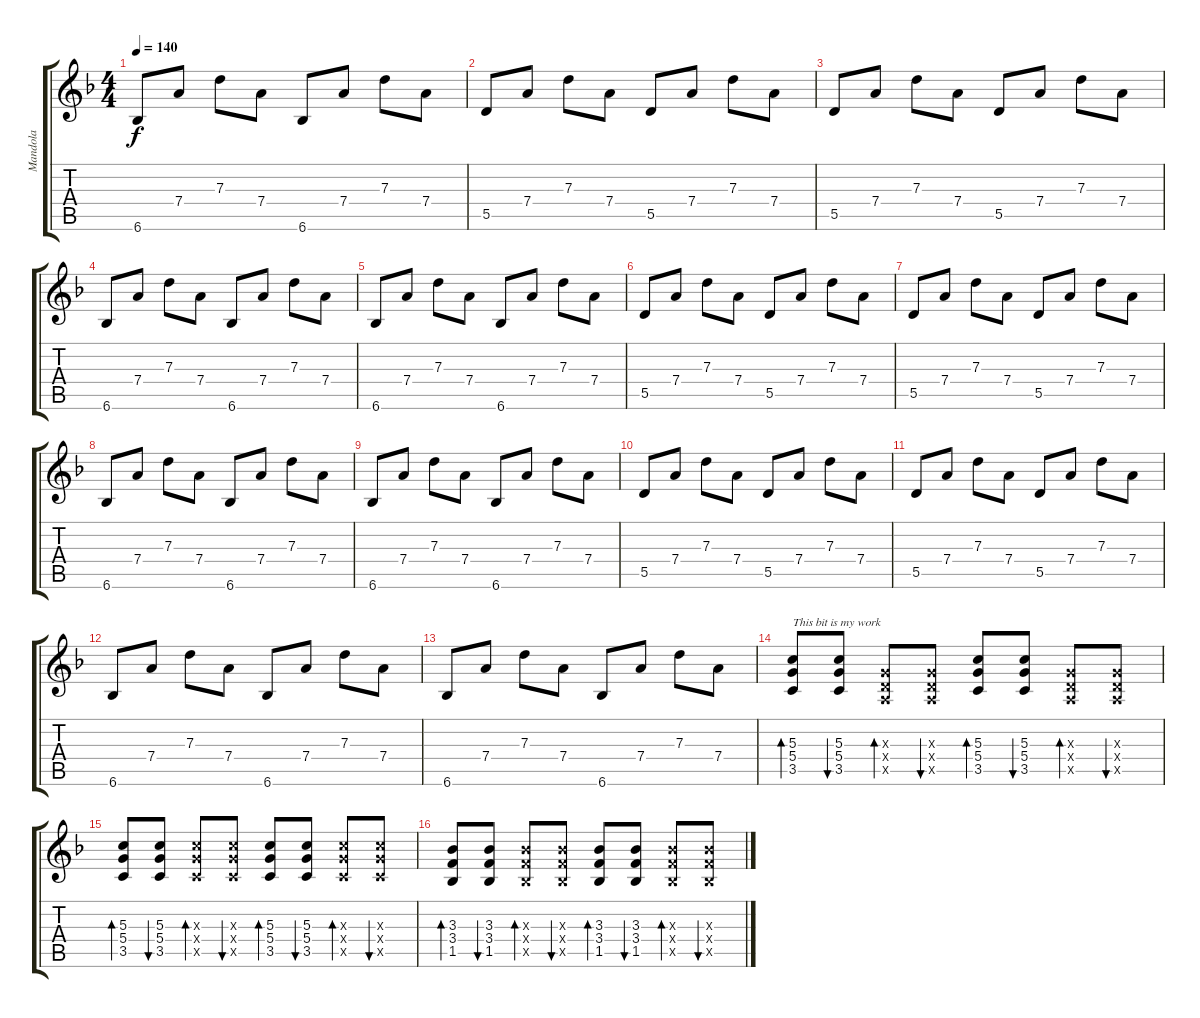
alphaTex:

\track ("Mandola" "Mandola") {instrument acousticguitarsteel}
\staff {score tabs}
\tuning (E4 B3 G3 D3 A2 E2) {hide}
\ts (4 4)
\tempo 140
\clef g2
\ks dminor
6.6.8{dy f} 7.4.8 7.3.8 7.4.8 6.6.8 7.4.8 7.3.8 7.4.8 |
5.5.8{volume 8} 7.4.8 7.3.8 7.4.8 5.5.8 7.4.8 7.3.8 7.4.8 |
5.5.8 7.4.8 7.3.8 7.4.8 5.5.8 7.4.8 7.3.8 7.4.8 |
6.6.8 7.4.8 7.3.8 7.4.8 6.6.8 7.4.8 7.3.8 7.4.8 |
6.6.8 7.4.8 7.3.8 7.4.8 6.6.8 7.4.8 7.3.8 7.4.8 |
5.5.8{volume 8} 7.4.8 7.3.8 7.4.8 5.5.8 7.4.8 7.3.8 7.4.8 |
5.5.8 7.4.8 7.3.8 7.4.8 5.5.8 7.4.8 7.3.8 7.4.8 |
6.6.8 7.4.8 7.3.8 7.4.8 6.6.8 7.4.8 7.3.8 7.4.8 |
6.6.8 7.4.8 7.3.8 7.4.8 6.6.8 7.4.8 7.3.8 7.4.8 |
5.5.8{volume 8} 7.4.8 7.3.8 7.4.8 5.5.8 7.4.8 7.3.8 7.4.8 |
5.5.8 7.4.8 7.3.8 7.4.8 5.5.8 7.4.8 7.3.8 7.4.8 |
6.6.8 7.4.8 7.3.8 7.4.8 6.6.8 7.4.8 7.3.8 7.4.8 |
6.6.8 7.4.8 7.3.8 7.4.8 6.6.8 7.4.8 7.3.8 7.4.8 |
(5.3 5.4 3.5).8{bd 120 txt "This bit is my work"} (5.3 5.4 3.5).8{bu 120} (0.3{x} 0.4{x} 0.5{x}).8{bd 120} (0.3{x} 0.4{x} 0.5{x}).8{bu 120} (5.3 5.4 3.5).8{bd 120} (5.3 5.4 3.5).8{bu 120} (0.3{x} 0.4{x} 0.5{x}).8{bd 120} (0.3{x} 0.4{x} 0.5{x}).8{bu 120} |
(5.3 5.4 3.5).8{bd 120} (5.3 5.4 3.5).8{bu 120} (5.3{x} 5.4{x} 3.5{x}).8{bd 120} (5.3{x} 5.4{x} 3.5{x}).8{bu 120} (5.3 5.4 3.5).8{bd 120} (5.3 5.4 3.5).8{bu 120} (5.3{x} 5.4{x} 3.5{x}).8{bd 120} (5.3{x} 5.4{x} 3.5{x}).8{bu 120} |
(3.3 3.4 1.5).8{bd 120} (3.3 3.4 1.5).8{bu 120} (3.3{x} 3.4{x} 1.5{x}).8{bd 120} (3.3{x} 3.4{x} 1.5{x}).8{bu 120} (3.3 3.4 1.5).8{bd 120} (3.3 3.4 1.5).8{bu 120} (3.3{x} 3.4{x} 1.5{x}).8{bd 120} (3.3{x} 3.4{x} 1.5{x}).8{bu 120}
